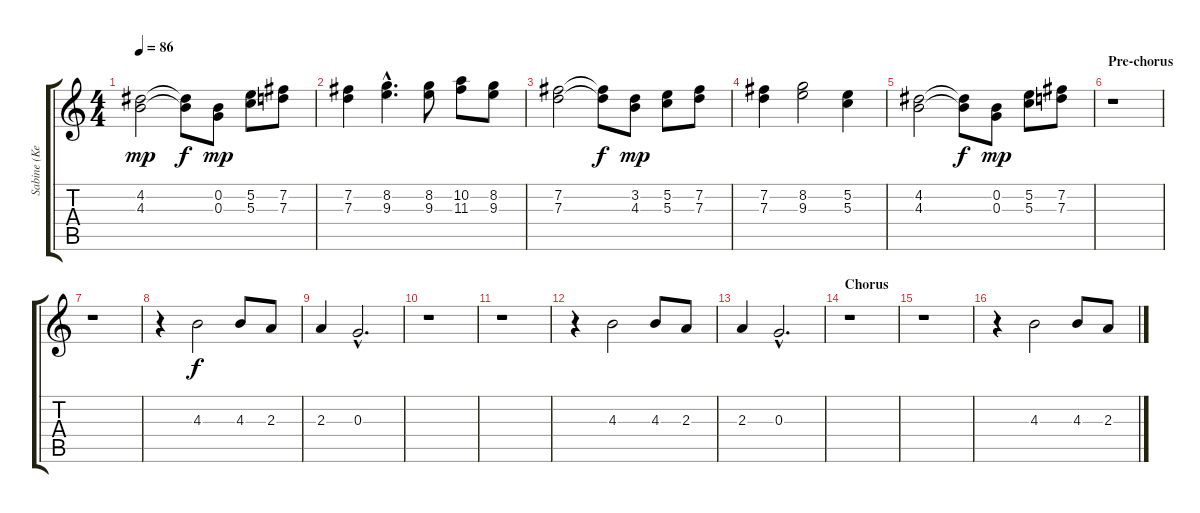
\track ("Sabine (KeybHigh)" "Sabine (Ke") {instrument stringensemble1}
\staff {score tabs}
\tuning (E5 B4 G4 D4 A3 E3) {hide}
\ts (4 4)
\tempo 86
\clef g2
\ks c
(4.2 4.3).2{dy mp} (4.2{t} 4.3{t}).8{dy f} (0.2 0.3).8{dy mp} (5.2 5.3).8 (7.2 7.3).8 |
(7.2 7.3).4 (8.2{hac} 9.3{hac}).4{d} (8.2 9.3).8 (10.2 11.3).8 (8.2 9.3).8 |
(7.2 7.3).2 (7.2{t} 7.3{t}).8{dy f} (3.2 4.3).8{dy mp} (5.2 5.3).8 (7.2 7.3).8 |
(7.2 7.3).4 (8.2 9.3).2 (5.2 5.3).4 |
(4.2 4.3).2 (4.2{t} 4.3{t}).8{dy f} (0.2 0.3).8{dy mp} (5.2 5.3).8 (7.2 7.3).8 |
\section ("" "Pre-chorus")
r.1{volume 13 balance 7 instrument stringensemble1} |
r.1 |
r.4 4.3.2{dy f} 4.3.8 2.3.8 |
2.3.4 0.3{hac}.2{d} |
r.1 |
r.1 |
r.4 4.3.2 4.3.8 2.3.8 |
2.3.4 0.3{hac}.2{d} |
\section ("" "Chorus")
r.1 |
r.1 |
r.4 4.3.2 4.3.8 2.3.8
